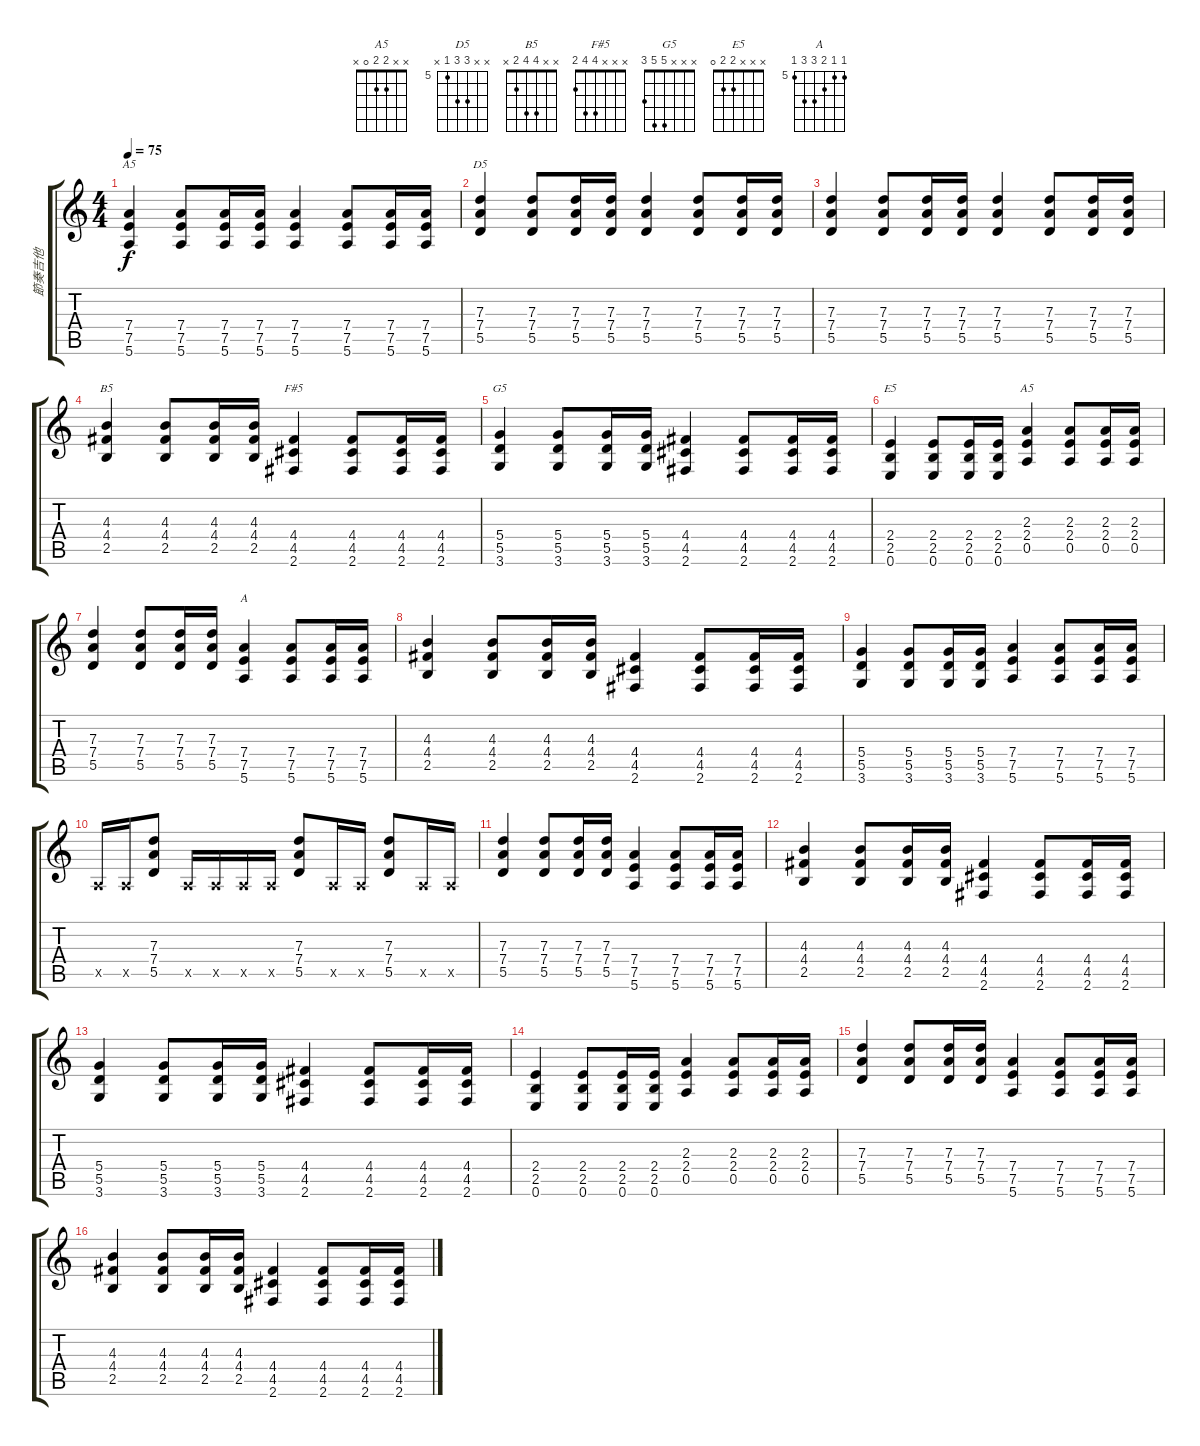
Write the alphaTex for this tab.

\track ("節奏吉他" "節奏吉他") {instrument electricguitarjazz}
\staff {score tabs}
\tuning (E4 B3 G3 D3 A2 E2) {hide}
\chord ("A5" x x x 7 7 5) {firstfret 5}
\chord ("D5" x x 7 7 5 x) {firstfret 5}
\chord ("B5" x x 4 4 2 x)
\chord ("F#5" x x x 4 4 2)
\chord ("G5" x x x 5 5 3)
\chord ("E5" x x x 2 2 0)
\chord ("A5" x x 2 2 0 x)
\chord ("A" 5 5 6 7 7 5) {firstfret 5}
\ts (4 4)
\tempo 75
\clef g2
\ks c
(7.4 7.5 5.6).4{ch "A5" dy f} (7.4 7.5 5.6).8 (7.4 7.5 5.6).16 (7.4 7.5 5.6).16 (7.4 7.5 5.6).4 (7.4 7.5 5.6).8 (7.4 7.5 5.6).16 (7.4 7.5 5.6).16 |
(7.3 7.4 5.5).4{ch "D5"} (7.3 7.4 5.5).8 (7.3 7.4 5.5).16 (7.3 7.4 5.5).16 (7.3 7.4 5.5).4 (7.3 7.4 5.5).8 (7.3 7.4 5.5).16 (7.3 7.4 5.5).16 |
(7.3 7.4 5.5).4{instrument overdrivenguitar} (7.3 7.4 5.5).8 (7.3 7.4 5.5).16 (7.3 7.4 5.5).16 (7.3 7.4 5.5).4 (7.3 7.4 5.5).8 (7.3 7.4 5.5).16 (7.3 7.4 5.5).16 |
(4.3 4.4 2.5).4{ch "B5"} (4.3 4.4 2.5).8 (4.3 4.4 2.5).16 (4.3 4.4 2.5).16 (4.4 4.5 2.6).4{ch "F#5"} (4.4 4.5 2.6).8 (4.4 4.5 2.6).16 (4.4 4.5 2.6).16 |
(5.4 5.5 3.6).4{ch "G5"} (5.4 5.5 3.6).8 (5.4 5.5 3.6).16 (5.4 5.5 3.6).16 (4.4 4.5 2.6).4 (4.4 4.5 2.6).8 (4.4 4.5 2.6).16 (4.4 4.5 2.6).16 |
(2.4 2.5 0.6).4{ch "E5"} (2.4 2.5 0.6).8 (2.4 2.5 0.6).16 (2.4 2.5 0.6).16 (2.3 2.4 0.5).4{ch "A5"} (2.3 2.4 0.5).8 (2.3 2.4 0.5).16 (2.3 2.4 0.5).16 |
(7.3 7.4 5.5).4{instrument overdrivenguitar} (7.3 7.4 5.5).8 (7.3 7.4 5.5).16 (7.3 7.4 5.5).16 (7.4 7.5 5.6).4{ch "A"} (7.4 7.5 5.6).8 (7.4 7.5 5.6).16 (7.4 7.5 5.6).16 |
(4.3 4.4 2.5).4 (4.3 4.4 2.5).8 (4.3 4.4 2.5).16 (4.3 4.4 2.5).16 (4.4 4.5 2.6).4 (4.4 4.5 2.6).8 (4.4 4.5 2.6).16 (4.4 4.5 2.6).16 |
(5.4 5.5 3.6).4 (5.4 5.5 3.6).8 (5.4 5.5 3.6).16 (5.4 5.5 3.6).16 (7.4 7.5 5.6).4 (7.4 7.5 5.6).8 (7.4 7.5 5.6).16 (7.4 7.5 5.6).16 |
0.5{x}.16 0.5{x}.16 (7.3 7.4 5.5).8 0.5{x}.16 0.5{x}.16 0.5{x}.16 0.5{x}.16 (7.3 7.4 5.5).8 0.5{x}.16 0.5{x}.16 (7.3 7.4 5.5).8 0.5{x}.16 0.5{x}.16 |
(7.3 7.4 5.5).4{instrument overdrivenguitar} (7.3 7.4 5.5).8 (7.3 7.4 5.5).16 (7.3 7.4 5.5).16 (7.4 7.5 5.6).4 (7.4 7.5 5.6).8 (7.4 7.5 5.6).16 (7.4 7.5 5.6).16 |
(4.3 4.4 2.5).4 (4.3 4.4 2.5).8 (4.3 4.4 2.5).16 (4.3 4.4 2.5).16 (4.4 4.5 2.6).4 (4.4 4.5 2.6).8 (4.4 4.5 2.6).16 (4.4 4.5 2.6).16 |
(5.4 5.5 3.6).4 (5.4 5.5 3.6).8 (5.4 5.5 3.6).16 (5.4 5.5 3.6).16 (4.4 4.5 2.6).4 (4.4 4.5 2.6).8 (4.4 4.5 2.6).16 (4.4 4.5 2.6).16 |
(2.4 2.5 0.6).4 (2.4 2.5 0.6).8 (2.4 2.5 0.6).16 (2.4 2.5 0.6).16 (2.3 2.4 0.5).4 (2.3 2.4 0.5).8 (2.3 2.4 0.5).16 (2.3 2.4 0.5).16 |
(7.3 7.4 5.5).4{instrument overdrivenguitar} (7.3 7.4 5.5).8 (7.3 7.4 5.5).16 (7.3 7.4 5.5).16 (7.4 7.5 5.6).4 (7.4 7.5 5.6).8 (7.4 7.5 5.6).16 (7.4 7.5 5.6).16 |
(4.3 4.4 2.5).4 (4.3 4.4 2.5).8 (4.3 4.4 2.5).16 (4.3 4.4 2.5).16 (4.4 4.5 2.6).4 (4.4 4.5 2.6).8 (4.4 4.5 2.6).16 (4.4 4.5 2.6).16
